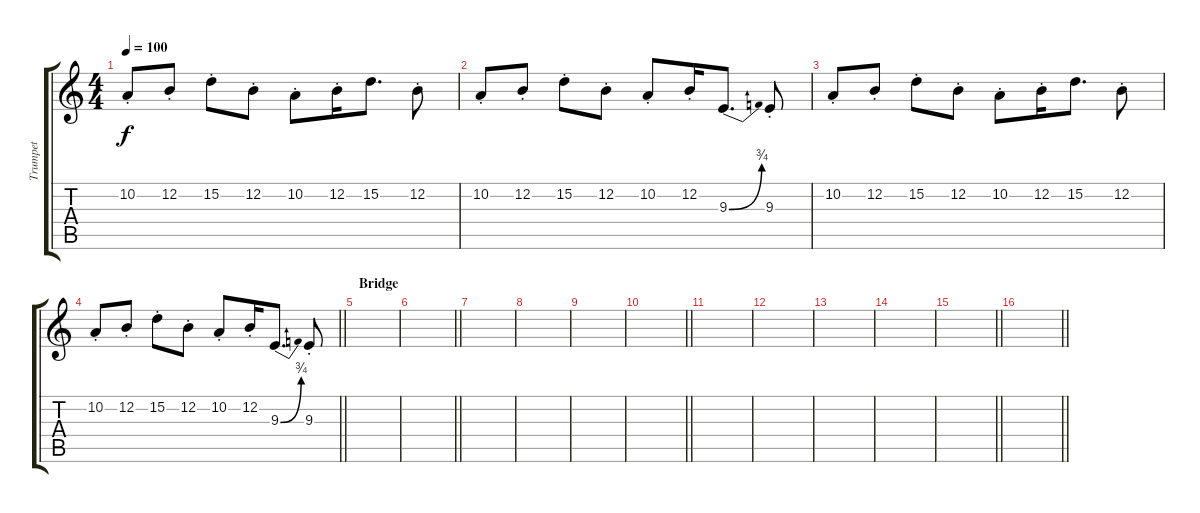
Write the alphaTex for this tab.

\track ("Trumpet" "Trumpet") {instrument trumpet}
\staff {score tabs}
\tuning (E4 B3 G3 D3 A2 E2) {hide}
\ts (4 4)
\tempo 100
\clef g2
\ks c
10.2{st}.8{dy f} 12.2{st}.8 15.2{st}.8 12.2{st}.8 10.2{st}.8 12.2{st}.16 15.2.8{d} 12.2{st}.8 |
10.2{st}.8 12.2{st}.8 15.2{st}.8 12.2{st}.8 10.2{st}.8 12.2{st}.16 9.3{be (bend 0 0 60 3)}.8{d} 9.3{st}.8 |
10.2{st}.8 12.2{st}.8 15.2{st}.8 12.2{st}.8 10.2{st}.8 12.2{st}.16 15.2.8{d} 12.2{st}.8 |
\barLineRight lightlight
10.2{st}.8 12.2{st}.8 15.2{st}.8 12.2{st}.8 10.2{st}.8 12.2{st}.16 9.3{be (bend 0 0 60 3)}.8{d} 9.3{st}.8 |
\section ("" "Bridge")
|
\barLineRight lightlight
|
|
|
|
\barLineRight lightlight
|
|
|
|
|
\barLineRight lightlight
|
\barLineRight lightlight
